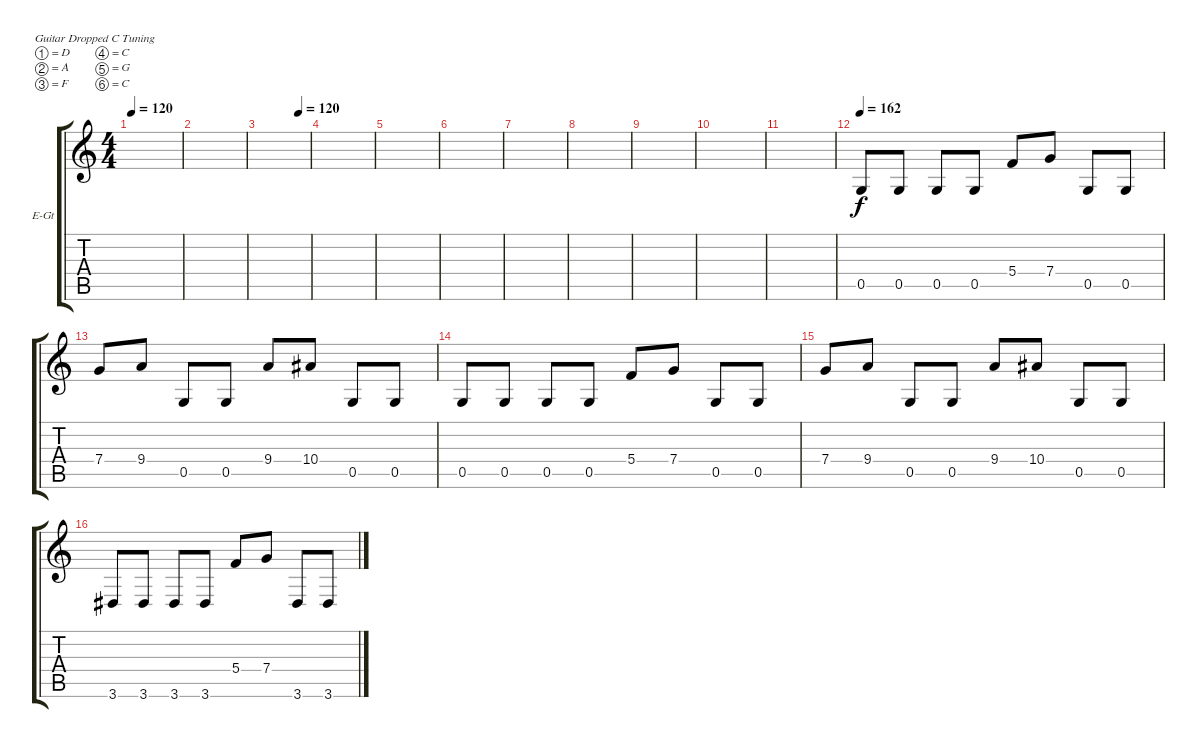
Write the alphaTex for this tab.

\defaultSystemsLayout 4
\bracketExtendMode groupsimilarinstruments
\firstSystemTrackNameOrientation horizontal
\otherSystemsTrackNameOrientation horizontal
\track ("Michael Padget(Clean)" "E-Gt") {instrument electricguitarclean}
\staff {score tabs}
\tuning (D4 A3 F3 C3 G2 C2)
\ts (4 4)
\tempo 120
\clef g2
\ks c
|
|
\tempo (120 0.78125)
|
|
|
|
|
|
|
|
|
\tempo 162
0.5.8 0.5.8 0.5.8 0.5.8 5.4.8 7.4.8 0.5.8 0.5.8 |
7.4.8 9.4.8 0.5.8 0.5.8 9.4.8 10.4.8 0.5.8 0.5.8 |
0.5.8 0.5.8 0.5.8 0.5.8 5.4.8 7.4.8 0.5.8 0.5.8 |
7.4.8 9.4.8 0.5.8 0.5.8 9.4.8 10.4.8 0.5.8 0.5.8 |
3.6.8 3.6.8 3.6.8 3.6.8 5.4.8 7.4.8 3.6.8 3.6.8
